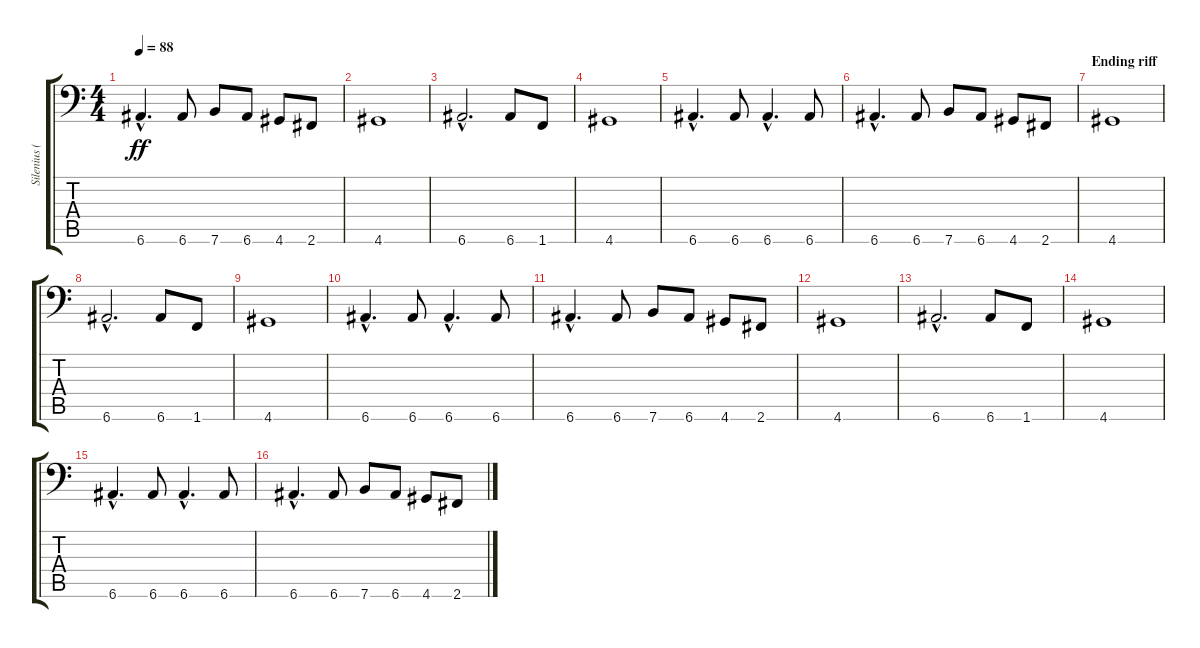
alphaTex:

\track ("Silenius (KeybLow)" "Silenius (") {instrument contrabass}
\staff {score tabs}
\tuning (E3 B2 G2 D2 A1 E1) {hide}
\ts (4 4)
\tempo 88
\clef f4
\ks c
6.6{hac}.4{d dy ff} 6.6.8 7.6.8 6.6.8 4.6.8 2.6.8 |
4.6.1 |
6.6{hac}.2{d} 6.6.8 1.6.8 |
4.6.1 |
6.6{hac}.4{d} 6.6.8 6.6{hac}.4{d} 6.6.8 |
6.6{hac}.4{d} 6.6.8 7.6.8 6.6.8 4.6.8 2.6.8 |
\section ("" "Ending riff")
4.6.1 |
6.6{hac}.2{d} 6.6.8 1.6.8 |
4.6.1 |
6.6{hac}.4{d} 6.6.8 6.6{hac}.4{d} 6.6.8 |
6.6{hac}.4{d} 6.6.8 7.6.8 6.6.8 4.6.8 2.6.8 |
4.6.1 |
6.6{hac}.2{d} 6.6.8 1.6.8 |
4.6.1 |
6.6{hac}.4{d} 6.6.8 6.6{hac}.4{d} 6.6.8 |
6.6{hac}.4{d} 6.6.8 7.6.8 6.6.8 4.6.8 2.6.8
